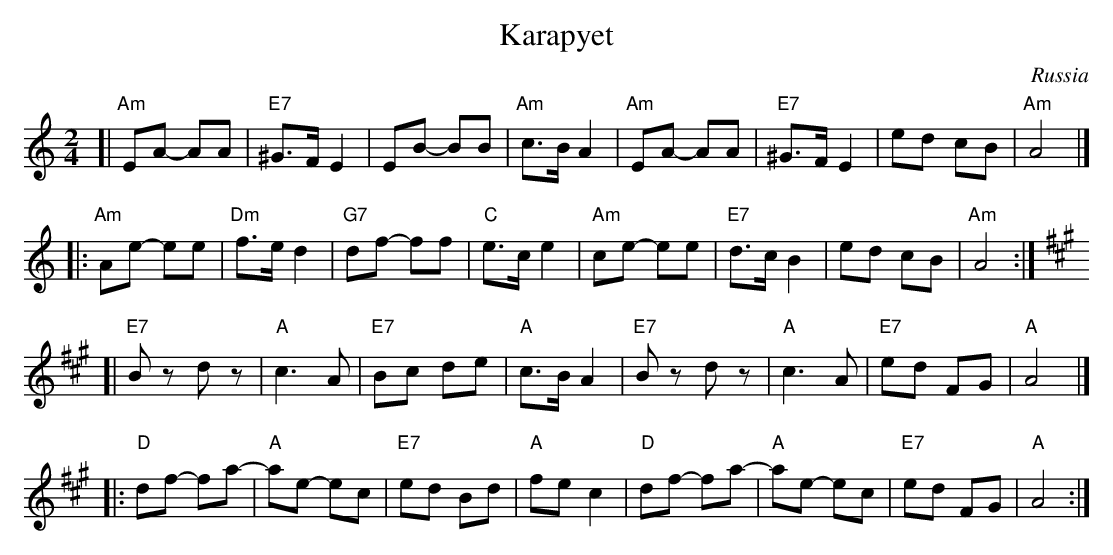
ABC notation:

X:1
T: Karapyet
O: Russia
M: 2/4
L: 1/8
K: Am
[| "Am"EA- AA | "E7"^G>F E2 |     EB- BB | "Am"c>B A2 \
|  "Am"EA- AA | "E7"^G>F E2 |     ed  cB | "Am"A4     |]
|: "Am"Ae- ee | "Dm"f>e  d2 | "G7"df- ff | "C"e>c  e2 \
| " Am"ce- ee | "E7"d>c  B2 |     ed  cB | "Am"A4    :|[K:A]
[| "E7"Bz  dz | "A"c3    A  | "E7"Bc  de | "A"c>B  A2 \
|  "E7"Bz  dz | "A"c3    A  | "E7"ed  FG | "A"A4     |]
|: "D"df- fa- | "A"ae-   ec | "E7"ed  Bd | "A"fe  c2 \
|  "D"df- fa- | "A"ae-   ec | "E7"ed  FG | "A"A4    :|
